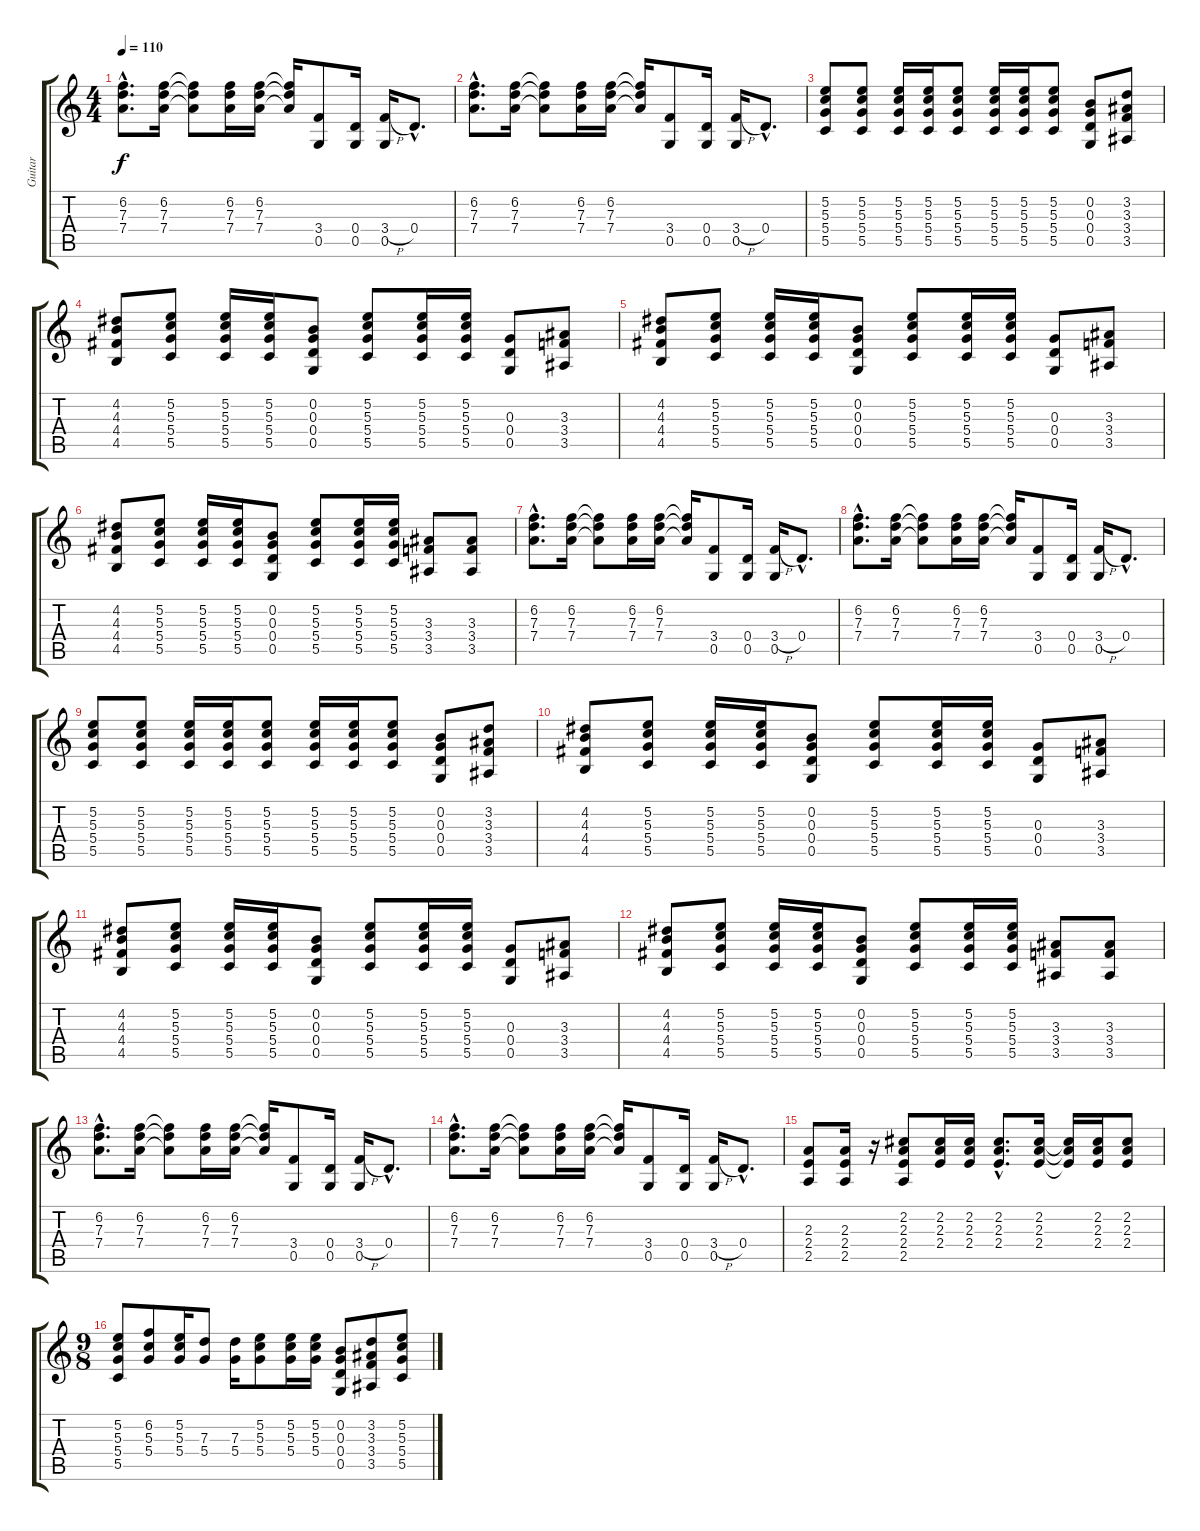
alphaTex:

\track ("Guitar" "Guitar") {instrument acousticguitarsteel}
\staff {score tabs}
\tuning (D4 B3 G3 D3 G2 D2) {hide}
\ts (4 4)
\tempo 110
\clef g2
\ks c
(6.2{hac} 7.3{hac} 7.4{hac}).8{d dy f} (6.2 7.3 7.4).16 (6.2{t} 7.3{t} 7.4{t}).8 (6.2 7.3 7.4).16 (6.2 7.3 7.4).16 (6.2{t} 7.3{t} 7.4{t}).16 (3.4 0.5).8 (0.4 0.5).16 (3.4{h} 0.5).16 0.4{hac}.8{d} |
(6.2{hac} 7.3{hac} 7.4{hac}).8{d} (6.2 7.3 7.4).16 (6.2{t} 7.3{t} 7.4{t}).8 (6.2 7.3 7.4).16 (6.2 7.3 7.4).16 (6.2{t} 7.3{t} 7.4{t}).16 (3.4 0.5).8 (0.4 0.5).16 (3.4{h} 0.5).16 0.4{hac}.8{d} |
(5.2 5.3 5.4 5.5).8 (5.2 5.3 5.4 5.5).8 (5.2 5.3 5.4 5.5).16 (5.2 5.3 5.4 5.5).16 (5.2 5.3 5.4 5.5).8 (5.2 5.3 5.4 5.5).16 (5.2 5.3 5.4 5.5).16 (5.2 5.3 5.4 5.5).8 (0.2 0.3 0.4 0.5).8 (3.2 3.3 3.4 3.5).8 |
(4.2 4.3 4.4 4.5).8 (5.2 5.3 5.4 5.5).8 (5.2 5.3 5.4 5.5).16 (5.2 5.3 5.4 5.5).16 (0.2 0.3 0.4 0.5).8 (5.2 5.3 5.4 5.5).8 (5.2 5.3 5.4 5.5).16 (5.2 5.3 5.4 5.5).16 (0.3 0.4 0.5).8 (3.3 3.4 3.5).8 |
(4.2 4.3 4.4 4.5).8 (5.2 5.3 5.4 5.5).8 (5.2 5.3 5.4 5.5).16 (5.2 5.3 5.4 5.5).16 (0.2 0.3 0.4 0.5).8 (5.2 5.3 5.4 5.5).8 (5.2 5.3 5.4 5.5).16 (5.2 5.3 5.4 5.5).16 (0.3 0.4 0.5).8 (3.3 3.4 3.5).8 |
(4.2 4.3 4.4 4.5).8 (5.2 5.3 5.4 5.5).8 (5.2 5.3 5.4 5.5).16 (5.2 5.3 5.4 5.5).16 (0.2 0.3 0.4 0.5).8 (5.2 5.3 5.4 5.5).8 (5.2 5.3 5.4 5.5).16 (5.2 5.3 5.4 5.5).16 (3.3 3.4 3.5).8 (3.3 3.4 3.5).8 |
(6.2{hac} 7.3{hac} 7.4{hac}).8{d} (6.2 7.3 7.4).16 (6.2{t} 7.3{t} 7.4{t}).8 (6.2 7.3 7.4).16 (6.2 7.3 7.4).16 (6.2{t} 7.3{t} 7.4{t}).16 (3.4 0.5).8 (0.4 0.5).16 (3.4{h} 0.5).16 0.4{hac}.8{d} |
(6.2{hac} 7.3{hac} 7.4{hac}).8{d} (6.2 7.3 7.4).16 (6.2{t} 7.3{t} 7.4{t}).8 (6.2 7.3 7.4).16 (6.2 7.3 7.4).16 (6.2{t} 7.3{t} 7.4{t}).16 (3.4 0.5).8 (0.4 0.5).16 (3.4{h} 0.5).16 0.4{hac}.8{d} |
(5.2 5.3 5.4 5.5).8 (5.2 5.3 5.4 5.5).8 (5.2 5.3 5.4 5.5).16 (5.2 5.3 5.4 5.5).16 (5.2 5.3 5.4 5.5).8 (5.2 5.3 5.4 5.5).16 (5.2 5.3 5.4 5.5).16 (5.2 5.3 5.4 5.5).8 (0.2 0.3 0.4 0.5).8 (3.2 3.3 3.4 3.5).8 |
(4.2 4.3 4.4 4.5).8 (5.2 5.3 5.4 5.5).8 (5.2 5.3 5.4 5.5).16 (5.2 5.3 5.4 5.5).16 (0.2 0.3 0.4 0.5).8 (5.2 5.3 5.4 5.5).8 (5.2 5.3 5.4 5.5).16 (5.2 5.3 5.4 5.5).16 (0.3 0.4 0.5).8 (3.3 3.4 3.5).8 |
(4.2 4.3 4.4 4.5).8 (5.2 5.3 5.4 5.5).8 (5.2 5.3 5.4 5.5).16 (5.2 5.3 5.4 5.5).16 (0.2 0.3 0.4 0.5).8 (5.2 5.3 5.4 5.5).8 (5.2 5.3 5.4 5.5).16 (5.2 5.3 5.4 5.5).16 (0.3 0.4 0.5).8 (3.3 3.4 3.5).8 |
(4.2 4.3 4.4 4.5).8 (5.2 5.3 5.4 5.5).8 (5.2 5.3 5.4 5.5).16 (5.2 5.3 5.4 5.5).16 (0.2 0.3 0.4 0.5).8 (5.2 5.3 5.4 5.5).8 (5.2 5.3 5.4 5.5).16 (5.2 5.3 5.4 5.5).16 (3.3 3.4 3.5).8 (3.3 3.4 3.5).8 |
(6.2{hac} 7.3{hac} 7.4{hac}).8{d} (6.2 7.3 7.4).16 (6.2{t} 7.3{t} 7.4{t}).8 (6.2 7.3 7.4).16 (6.2 7.3 7.4).16 (6.2{t} 7.3{t} 7.4{t}).16 (3.4 0.5).8 (0.4 0.5).16 (3.4{h} 0.5).16 0.4{hac}.8{d} |
(6.2{hac} 7.3{hac} 7.4{hac}).8{d} (6.2 7.3 7.4).16 (6.2{t} 7.3{t} 7.4{t}).8 (6.2 7.3 7.4).16 (6.2 7.3 7.4).16 (6.2{t} 7.3{t} 7.4{t}).16 (3.4 0.5).8 (0.4 0.5).16 (3.4{h} 0.5).16 0.4{hac}.8{d} |
(2.3 2.4 2.5).8 (2.3 2.4 2.5).16 r.16 (2.2 2.3 2.4 2.5).8 (2.2 2.3 2.4).16 (2.2 2.3 2.4).16 (2.2{hac} 2.3{hac} 2.4{hac}).8{d} (2.2 2.3 2.4).16 (2.2{t} 2.3{t} 2.4{t}).16 (2.2 2.3 2.4).16 (2.2 2.3 2.4).8 |
\ts (9 8)
(5.2 5.3 5.4 5.5).8 (6.2 5.3 5.4).8 (5.2 5.3 5.4).16 (7.3 5.4).8 (7.3 5.4).16 (5.2 5.3 5.4).8 (5.2 5.3 5.4).16 (5.2 5.3 5.4).16 (0.2 0.3 0.4 0.5).8 (3.2 3.3 3.4 3.5).8 (5.2 5.3 5.4 5.5).8
